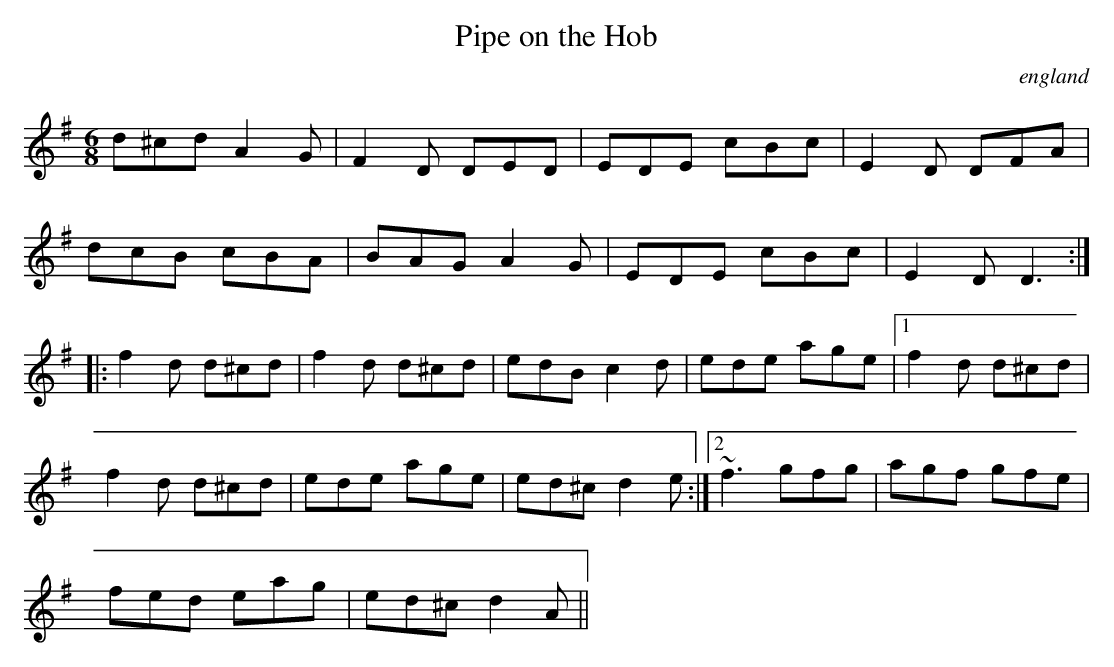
X:1
T:Pipe on the Hob
O:england
M:6/8
L:1/8
K:Dmix
d^cd A2G|F2D DED|EDE cBc|E2D DFA|
dcB cBA|BAG A2G|EDE cBc|E2D D3:|
|:f2d d^cd|f2d d^cd|edB c2d|ede age|1 f2d d^cd|
f2d d^cd|ede age|ed^c d2e:|2 ~f3 gfg|agf gfe|
fed eag|ed^c d2A||
